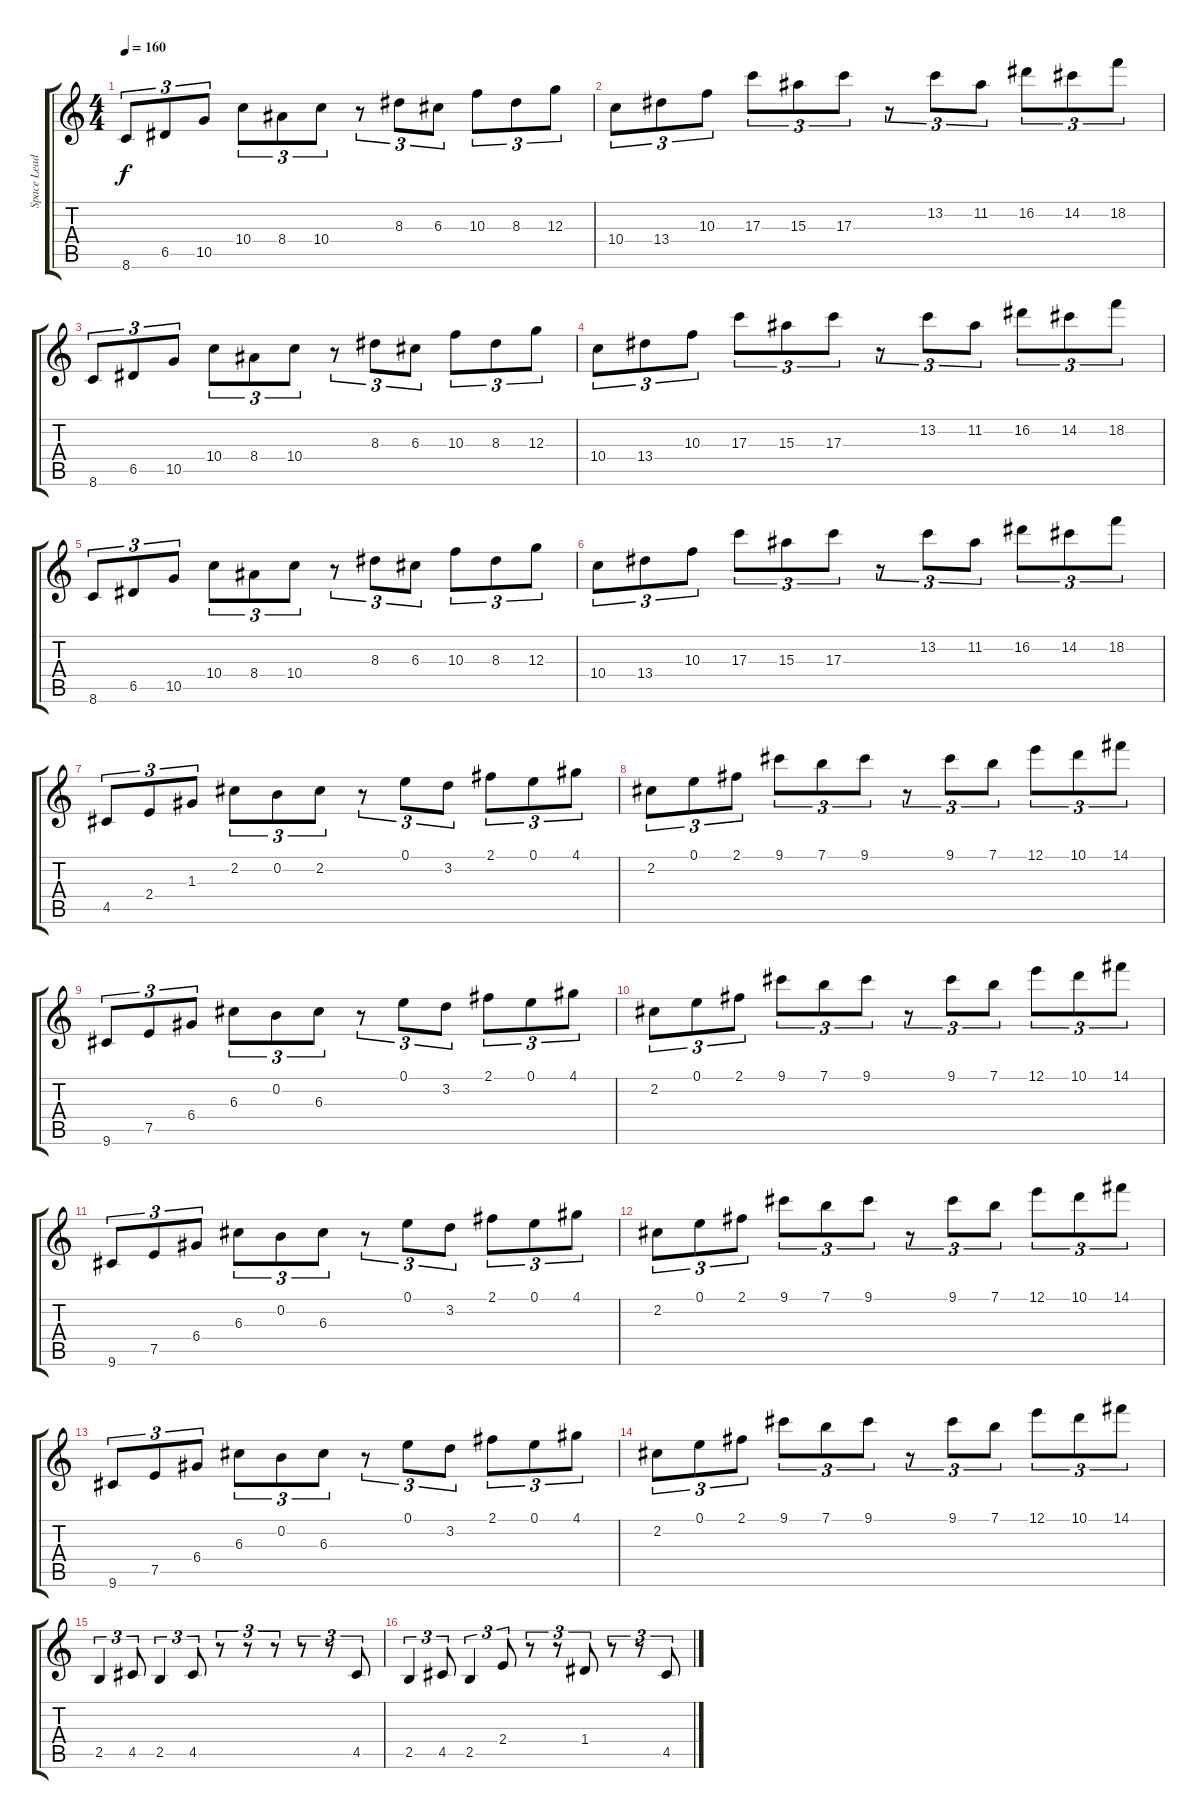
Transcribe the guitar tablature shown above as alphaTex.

\track ("Space Lead" "Space Lead") {instrument electricpiano1}
\staff {score tabs}
\tuning (E5 B4 G4 D4 A3 E3) {hide}
\ts (4 4)
\tempo 160
\clef g2
\ks c
8.6.8{tu (3 2) dy f balance 0} 6.5.8{tu (3 2)} 10.5.8{tu (3 2)} 10.4.8{tu (3 2)} 8.4.8{tu (3 2)} 10.4.8{tu (3 2)} r.8{tu (3 2) balance 16} 8.3.8{tu (3 2)} 6.3.8{tu (3 2)} 10.3.8{tu (3 2)} 8.3.8{tu (3 2)} 12.3.8{tu (3 2)} |
10.4.8{tu (3 2) balance 0} 13.4.8{tu (3 2)} 10.3.8{tu (3 2)} 17.3.8{tu (3 2)} 15.3.8{tu (3 2)} 17.3.8{tu (3 2)} r.8{tu (3 2) balance 16} 13.2.8{tu (3 2)} 11.2.8{tu (3 2)} 16.2.8{tu (3 2)} 14.2.8{tu (3 2)} 18.2.8{tu (3 2)} |
8.6.8{tu (3 2) balance 0} 6.5.8{tu (3 2)} 10.5.8{tu (3 2)} 10.4.8{tu (3 2)} 8.4.8{tu (3 2)} 10.4.8{tu (3 2)} r.8{tu (3 2) balance 16} 8.3.8{tu (3 2)} 6.3.8{tu (3 2)} 10.3.8{tu (3 2)} 8.3.8{tu (3 2)} 12.3.8{tu (3 2)} |
10.4.8{tu (3 2) balance 0} 13.4.8{tu (3 2)} 10.3.8{tu (3 2)} 17.3.8{tu (3 2)} 15.3.8{tu (3 2)} 17.3.8{tu (3 2)} r.8{tu (3 2) balance 16} 13.2.8{tu (3 2)} 11.2.8{tu (3 2)} 16.2.8{tu (3 2)} 14.2.8{tu (3 2)} 18.2.8{tu (3 2)} |
8.6.8{tu (3 2) balance 0} 6.5.8{tu (3 2)} 10.5.8{tu (3 2)} 10.4.8{tu (3 2)} 8.4.8{tu (3 2)} 10.4.8{tu (3 2)} r.8{tu (3 2) balance 16} 8.3.8{tu (3 2)} 6.3.8{tu (3 2)} 10.3.8{tu (3 2)} 8.3.8{tu (3 2)} 12.3.8{tu (3 2)} |
10.4.8{tu (3 2) balance 0} 13.4.8{tu (3 2)} 10.3.8{tu (3 2)} 17.3.8{tu (3 2)} 15.3.8{tu (3 2)} 17.3.8{tu (3 2)} r.8{tu (3 2) balance 16} 13.2.8{tu (3 2)} 11.2.8{tu (3 2)} 16.2.8{tu (3 2)} 14.2.8{tu (3 2)} 18.2.8{tu (3 2)} |
4.5.8{tu (3 2) balance 0} 2.4.8{tu (3 2)} 1.3.8{tu (3 2)} 2.2.8{tu (3 2)} 0.2.8{tu (3 2)} 2.2.8{tu (3 2)} r.8{tu (3 2) balance 16} 0.1.8{tu (3 2)} 3.2.8{tu (3 2)} 2.1.8{tu (3 2)} 0.1.8{tu (3 2)} 4.1.8{tu (3 2)} |
2.2.8{tu (3 2) balance 0} 0.1.8{tu (3 2)} 2.1.8{tu (3 2)} 9.1.8{tu (3 2)} 7.1.8{tu (3 2)} 9.1.8{tu (3 2)} r.8{tu (3 2) balance 16} 9.1.8{tu (3 2)} 7.1.8{tu (3 2)} 12.1.8{tu (3 2)} 10.1.8{tu (3 2)} 14.1.8{tu (3 2)} |
9.6.8{tu (3 2) balance 0} 7.5.8{tu (3 2)} 6.4.8{tu (3 2)} 6.3.8{tu (3 2)} 0.2.8{tu (3 2)} 6.3.8{tu (3 2)} r.8{tu (3 2) balance 16} 0.1.8{tu (3 2)} 3.2.8{tu (3 2)} 2.1.8{tu (3 2)} 0.1.8{tu (3 2)} 4.1.8{tu (3 2)} |
2.2.8{tu (3 2) balance 0} 0.1.8{tu (3 2)} 2.1.8{tu (3 2)} 9.1.8{tu (3 2)} 7.1.8{tu (3 2)} 9.1.8{tu (3 2)} r.8{tu (3 2) balance 16} 9.1.8{tu (3 2)} 7.1.8{tu (3 2)} 12.1.8{tu (3 2)} 10.1.8{tu (3 2)} 14.1.8{tu (3 2)} |
9.6.8{tu (3 2) balance 0} 7.5.8{tu (3 2)} 6.4.8{tu (3 2)} 6.3.8{tu (3 2)} 0.2.8{tu (3 2)} 6.3.8{tu (3 2)} r.8{tu (3 2) balance 16} 0.1.8{tu (3 2)} 3.2.8{tu (3 2)} 2.1.8{tu (3 2)} 0.1.8{tu (3 2)} 4.1.8{tu (3 2)} |
2.2.8{tu (3 2) balance 0} 0.1.8{tu (3 2)} 2.1.8{tu (3 2)} 9.1.8{tu (3 2)} 7.1.8{tu (3 2)} 9.1.8{tu (3 2)} r.8{tu (3 2) balance 16} 9.1.8{tu (3 2)} 7.1.8{tu (3 2)} 12.1.8{tu (3 2)} 10.1.8{tu (3 2)} 14.1.8{tu (3 2)} |
9.6.8{tu (3 2) balance 0} 7.5.8{tu (3 2)} 6.4.8{tu (3 2)} 6.3.8{tu (3 2)} 0.2.8{tu (3 2)} 6.3.8{tu (3 2)} r.8{tu (3 2) balance 16} 0.1.8{tu (3 2)} 3.2.8{tu (3 2)} 2.1.8{tu (3 2)} 0.1.8{tu (3 2)} 4.1.8{tu (3 2)} |
2.2.8{tu (3 2) balance 0} 0.1.8{tu (3 2)} 2.1.8{tu (3 2)} 9.1.8{tu (3 2)} 7.1.8{tu (3 2)} 9.1.8{tu (3 2)} r.8{tu (3 2) balance 16} 9.1.8{tu (3 2)} 7.1.8{tu (3 2)} 12.1.8{tu (3 2)} 10.1.8{tu (3 2)} 14.1.8{tu (3 2)} |
2.5.4{tu (3 2) balance 6} 4.5.8{tu (3 2)} 2.5.4{tu (3 2)} 4.5.8{tu (3 2)} r.8{tu (3 2)} r.8{tu (3 2)} r.8{tu (3 2)} r.8{tu (3 2)} r.8{tu (3 2)} 4.5.8{tu (3 2)} |
2.5.4{tu (3 2)} 4.5.8{tu (3 2)} 2.5.4{tu (3 2)} 2.4.8{tu (3 2)} r.8{tu (3 2)} r.8{tu (3 2)} 1.4.8{tu (3 2)} r.8{tu (3 2)} r.8{tu (3 2)} 4.5.8{tu (3 2)}
